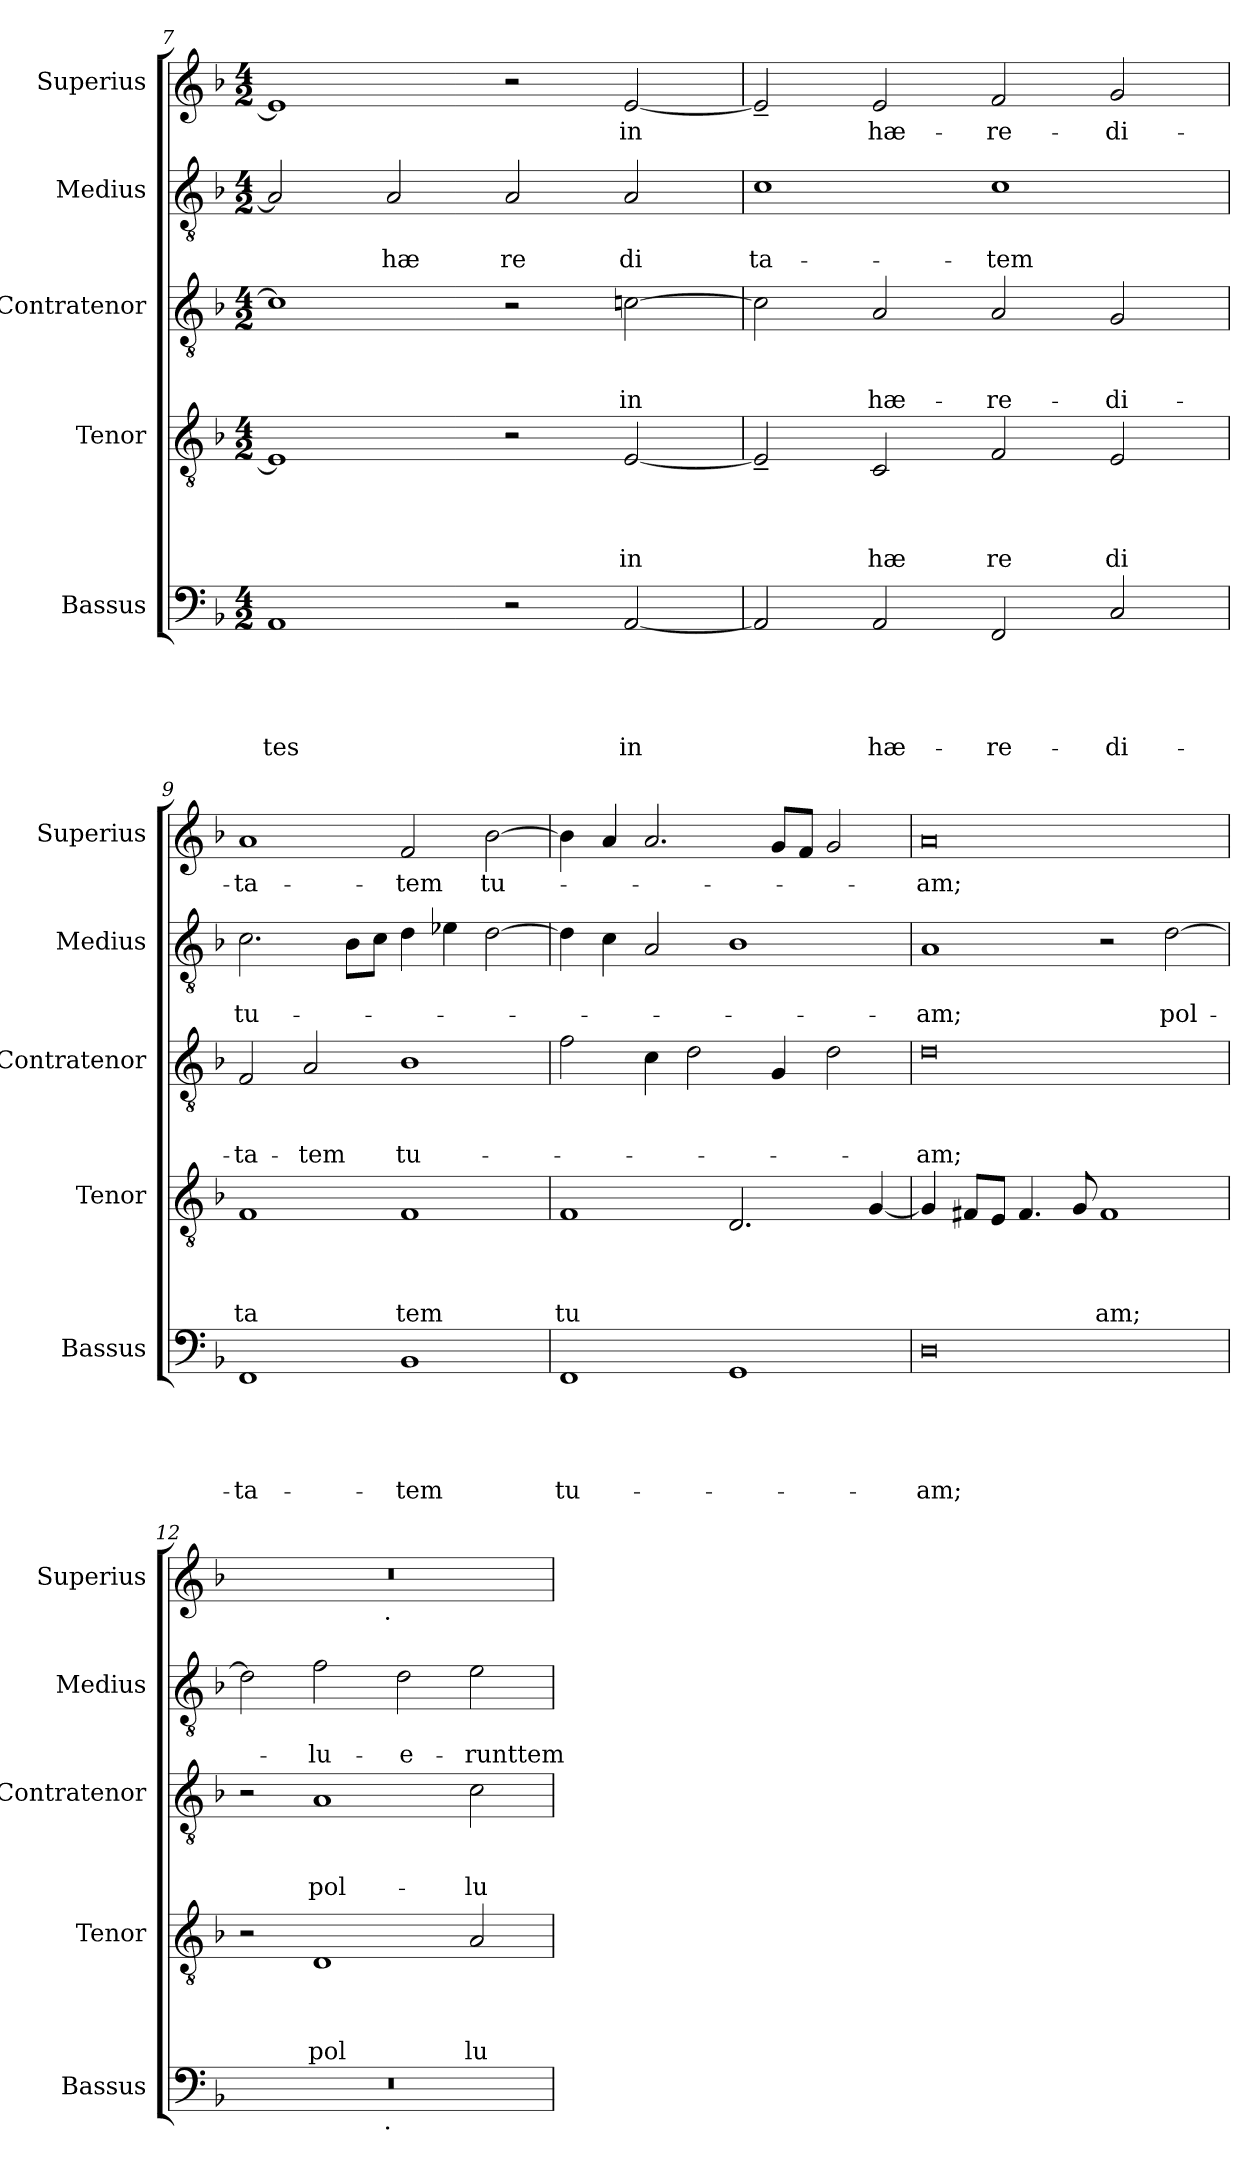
**kern	**text	**text	**text	**text	**text	**kern	**text	**text	**text	**text	**kern	**text	**text	**text	**kern	**text	**text	**kern	**text
*part5	*part5	*part5	*part5	*part5	*part5	*part4	*part4	*part4	*part4	*part4	*part3	*part3	*part3	*part3	*part2	*part2	*part2	*part1	*part1
*staff5	*staff5	*staff5	*staff5	*staff5	*staff5	*staff4	*staff4	*staff4	*staff4	*staff4	*staff3	*staff3	*staff3	*staff3	*staff2	*staff2	*staff2	*staff1	*staff1
*I"Bassus	*	*	*	*	*	*I"Tenor	*	*	*	*	*I"Contratenor	*	*	*	*I"Medius	*	*	*I"Superius	*
*I'Bassus	*	*	*	*	*	*I'Tenor	*	*	*	*	*I'Contratenor	*	*	*	*I'Medius	*	*	*I'Superius	*
*clefF4	*	*	*	*	*	*clefGv2	*	*	*	*	*clefGv2	*	*	*	*clefGv2	*	*	*clefG2	*
*k[b-]	*	*	*	*	*	*k[b-]	*	*	*	*	*k[b-]	*	*	*	*k[b-]	*	*	*k[b-]	*
*F:	*	*	*	*	*	*F:	*	*	*	*	*F:	*	*	*	*F:	*	*	*F:	*
*M4/2	*	*	*	*	*	*M4/2	*	*	*	*	*M4/2	*	*	*	*M4/2	*	*	*M4/2	*
=7	=7	=7	=7	=7	=7	=7	=7	=7	=7	=7	=7	=7	=7	=7	=7	=7	=7	=7	=7
!	!	!	!	!	!LO:LY:b	!	!	!	!	!	!	!	!	!	!	!	!	!	!
1AA	.	.	.	.	-tes	1E]	.	.	.	.	1c#]	.	.	.	2A/]	.	.	1e]	.
!	!	!	!	!	!	!	!	!	!	!	!	!	!	!	!	!	!LO:LY:b	!	!
.	.	.	.	.	.	.	.	.	.	.	.	.	.	.	2A/	.	hæ	.	.
!	!	!	!	!	!	!	!	!	!	!	!	!	!	!	!	!	!LO:LY:b	!	!
2r	.	.	.	.	.	2r	.	.	.	.	2r	.	.	.	2A/	.	re	2r	.
!	!	!	!	!	!LO:LY:b	!	!	!	!	!LO:LY:b	!	!	!	!LO:LY:b	!	!	!LO:LY:b	!	!LO:LY:b
[<2AA/	.	.	.	.	in	[<2E/	.	.	.	in	[<2cn\	.	.	in	2A/	.	di	[<2e/	in
!!LO:LB:g=z
=8	=8	=8	=8	=8	=8	=8	=8	=8	=8	=8	=8	=8	=8	=8	=8	=8	=8	=8	=8
!	!	!	!	!	!	!	!	!	!	!	!	!	!	!	!	!	!LO:LY:b	!	!
2AA/]	.	.	.	.	.	2E~</]	.	.	.	.	2c\]	.	.	.	1c	.	ta-	2e~</]	.
!	!	!	!	!	!LO:LY:b	!	!	!	!	!LO:LY:b	!	!	!	!LO:LY:b	!	!	!	!	!LO:LY:b
2AA/	.	.	.	.	hæ-	2C/	.	.	.	hæ	2A/	.	.	hæ-	.	.	.	2e/	hæ-
!	!	!	!	!	!LO:LY:b	!	!	!	!	!LO:LY:b	!	!	!	!LO:LY:b	!	!	!LO:LY:b	!	!LO:LY:b
2FF/	.	.	.	.	-re-	2F/	.	.	.	re	2A/	.	.	-re-	1c	.	-tem	2f/	-re-
!	!	!	!	!	!LO:LY:b	!	!	!	!	!LO:LY:b	!	!	!	!LO:LY:b	!	!	!	!	!LO:LY:b
2C/	.	.	.	.	-di-	2E/	.	.	.	di	2G/	.	.	-di-	.	.	.	2g/	-di-
=9	=9	=9	=9	=9	=9	=9	=9	=9	=9	=9	=9	=9	=9	=9	=9	=9	=9	=9	=9
!	!	!	!	!	!LO:LY:b	!	!	!	!	!LO:LY:b	!	!	!	!LO:LY:b	!	!	!LO:LY:b	!	!LO:LY:b
1FF	.	.	.	.	-ta-	1F	.	.	.	ta	2F/	.	.	-ta-	2.c\	.	tu-	1a	-ta-
!	!	!	!	!	!	!	!	!	!	!	!	!	!	!LO:LY:b	!	!	!	!	!
.	.	.	.	.	.	.	.	.	.	.	2A/	.	.	-tem	.	.	.	.	.
.	.	.	.	.	.	.	.	.	.	.	.	.	.	.	8B-\L	.	.	.	.
.	.	.	.	.	.	.	.	.	.	.	.	.	.	.	8c\J	.	.	.	.
!	!	!	!	!	!LO:LY:b	!	!	!	!	!LO:LY:b	!	!	!	!LO:LY:b	!	!	!	!	!LO:LY:b
1BB-	.	.	.	.	-tem	1F	.	.	.	tem	1B-	.	.	tu-	4d\	.	.	2f/	-tem
.	.	.	.	.	.	.	.	.	.	.	.	.	.	.	4e-X\	.	.	.	.
!	!	!	!	!	!	!	!	!	!	!	!	!	!	!	!	!	!	!	!LO:LY:b
.	.	.	.	.	.	.	.	.	.	.	.	.	.	.	[>2d\	.	.	[>2b-\	tu-
=10	=10	=10	=10	=10	=10	=10	=10	=10	=10	=10	=10	=10	=10	=10	=10	=10	=10	=10	=10
!	!	!	!	!	!LO:LY:b	!	!	!	!	!LO:LY:b	!	!	!	!	!	!	!	!	!
1FF	.	.	.	.	tu-	1F	.	.	.	tu	2f\	.	.	.	4d\]	.	.	4b-\]	.
.	.	.	.	.	.	.	.	.	.	.	.	.	.	.	4c\	.	.	4a/	.
.	.	.	.	.	.	.	.	.	.	.	4c\	.	.	.	2A/	.	.	2.a/	.
.	.	.	.	.	.	.	.	.	.	.	2d\	.	.	.	.	.	.	.	.
1GG	.	.	.	.	.	2.D/	.	.	.	.	.	.	.	.	1B-	.	.	.	.
.	.	.	.	.	.	.	.	.	.	.	4G/	.	.	.	.	.	.	8g/L	.
.	.	.	.	.	.	.	.	.	.	.	.	.	.	.	.	.	.	8f/J	.
.	.	.	.	.	.	.	.	.	.	.	2d\	.	.	.	.	.	.	2g/	.
.	.	.	.	.	.	[<4G/	.	.	.	.	.	.	.	.	.	.	.	.	.
=11	=11	=11	=11	=11	=11	=11	=11	=11	=11	=11	=11	=11	=11	=11	=11	=11	=11	=11	=11
!	!	!	!	!	!LO:LY:b	!	!	!	!	!	!	!	!	!LO:LY:b	!	!	!LO:LY:b	!	!LO:LY:b
0D	.	.	.	.	-am;	4G/]	.	.	.	.	0d	.	.	-am;	1A	.	-am;	0a	-am;
.	.	.	.	.	.	8F#X/L	.	.	.	.	.	.	.	.	.	.	.	.	.
.	.	.	.	.	.	8E/J	.	.	.	.	.	.	.	.	.	.	.	.	.
.	.	.	.	.	.	4.F#/	.	.	.	.	.	.	.	.	.	.	.	.	.
.	.	.	.	.	.	8G/	.	.	.	.	.	.	.	.	.	.	.	.	.
!	!	!	!	!	!	!	!	!	!	!LO:LY:b	!	!	!	!	!	!	!	!	!
.	.	.	.	.	.	1F#	.	.	.	am;	.	.	.	.	2r	.	.	.	.
!	!	!	!	!	!	!	!	!	!	!	!	!	!	!	!	!	!LO:LY:b	!	!
.	.	.	.	.	.	.	.	.	.	.	.	.	.	.	[>2d\	.	pol-	.	.
=12	=12	=12	=12	=12	=12	=12	=12	=12	=12	=12	=12	=12	=12	=12	=12	=12	=12	=12	=12
*^	*	*	*	*	*	*	*	*	*	*	*	*	*	*	*	*	*	*^	*
0r	2ryy	.	.	.	.	.	2r	.	.	.	.	2r	.	.	.	2d\]	.	.	0r	2ryy	.
!	!	!	!	!	!	!	!	!	!	!	!LO:LY:b	!	!	!	!LO:LY:b	!	!	!LO:LY:b	!	!	!
.	4...ryy	.	.	.	.	.	1D	.	.	.	pol	1A	.	.	pol-	2f\	.	-lu-	.	4...ryy	.
!	!	!	!	!	!	!	!	!	!	!	!	!	!	!	!	!	!	!	!	!LO:TX:b:t=.	!
!	!LO:TX:b:t=.	!	!	!	!	!	!	!	!	!	!	!	!	!	!	!	!	!	!	!	!
.	1ryy	.	.	.	.	.	.	.	.	.	.	.	.	.	.	.	.	.	.	1ryy	.
!	!	!	!	!	!	!	!	!	!	!	!	!	!	!	!	!	!	!LO:LY:b	!	!	!
.	.	.	.	.	.	.	.	.	.	.	.	.	.	.	.	2d\	.	-e-	.	.	.
!	!	!	!	!	!	!	!	!	!	!	!LO:LY:b	!	!	!	!LO:LY:b	!	!	!LO:LY:b	!	!	!
.	.	.	.	.	.	.	2A/	.	.	.	lu	2c\	.	.	-lu-	2e\	.	-runttem-	.	.	.
.	32ryy	.	.	.	.	.	.	.	.	.	.	.	.	.	.	.	.	.	.	32ryy	.
*v	*v	*	*	*	*	*	*	*	*	*	*	*	*	*	*	*	*	*	*v	*v	*
=	=	=	=	=	=	=	=	=	=	=	=	=	=	=	=	=	=	=	=
*-	*-	*-	*-	*-	*-	*-	*-	*-	*-	*-	*-	*-	*-	*-	*-	*-	*-	*-	*-
